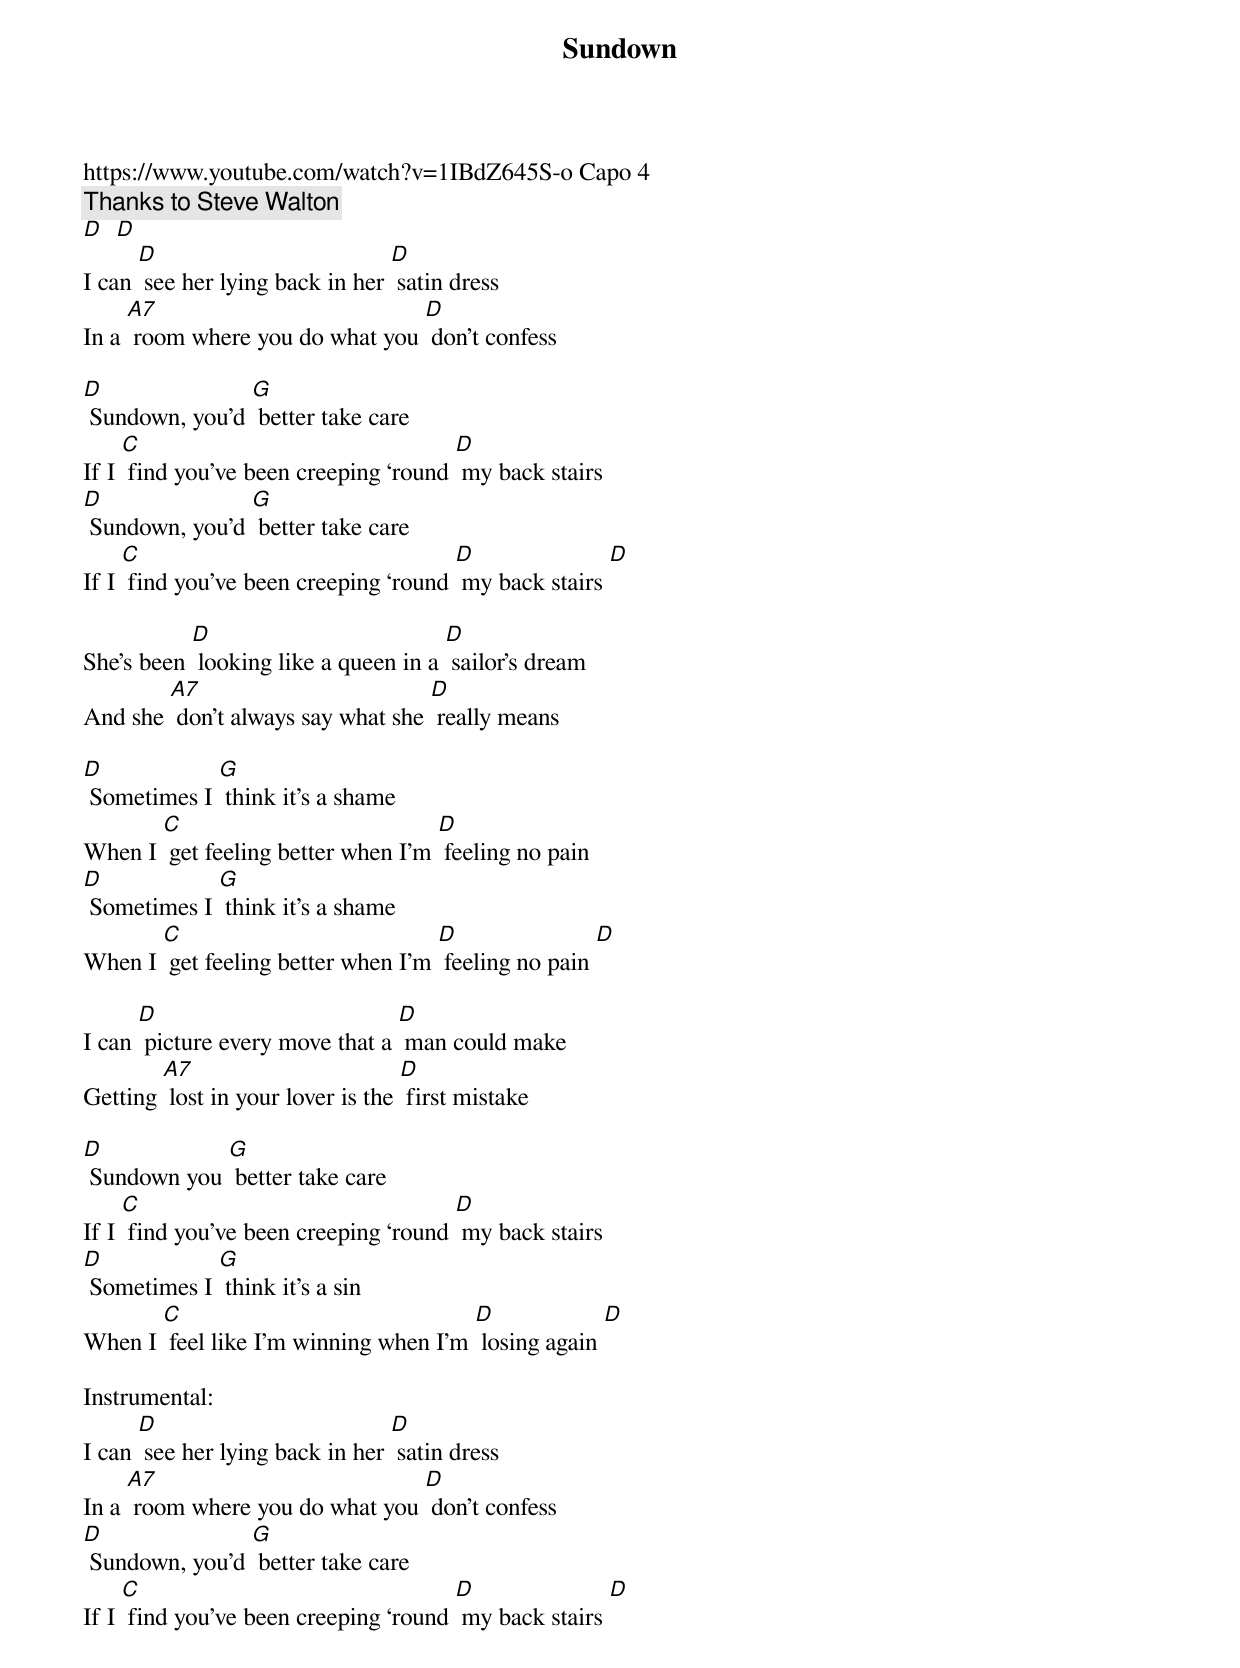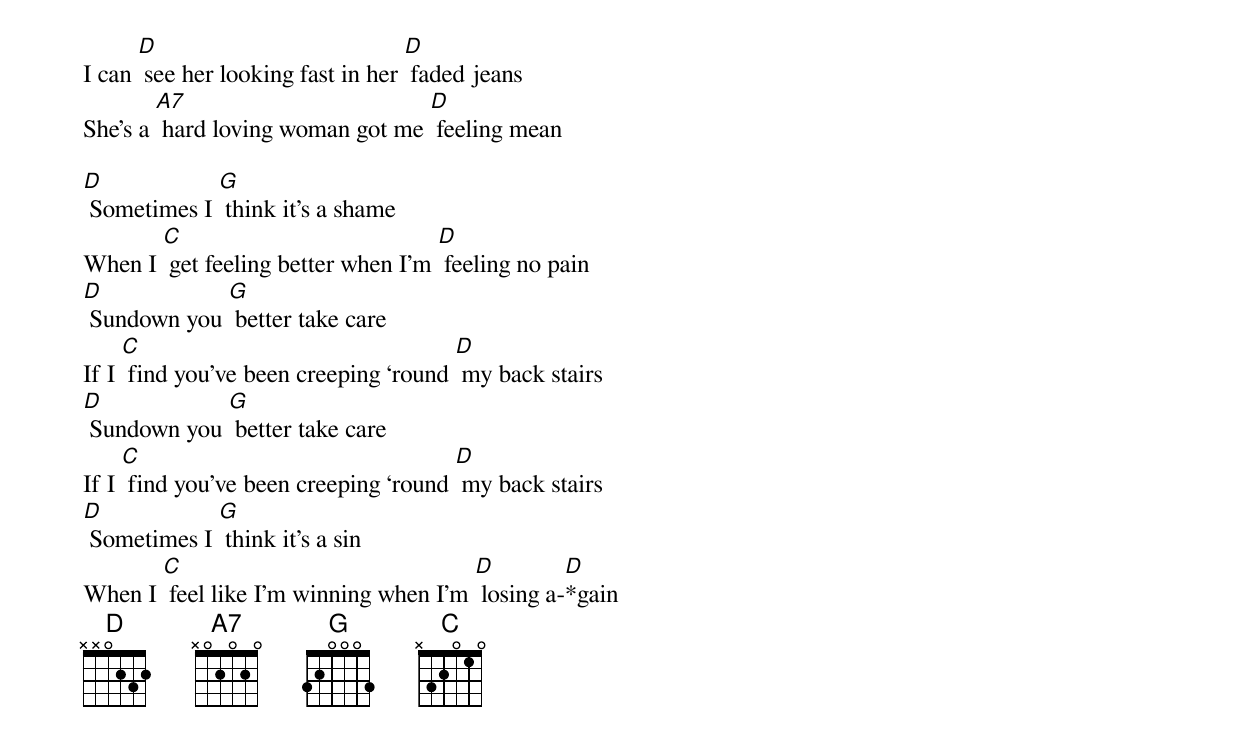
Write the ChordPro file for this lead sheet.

{t: Sundown}
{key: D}
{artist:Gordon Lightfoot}
https://www.youtube.com/watch?v=1IBdZ645S-o Capo 4
{c: Thanks to Steve Walton}
[D]  [D]
I can [D] see her lying back in her [D] satin dress
In a [A7] room where you do what you [D] don’t confess

[D] Sundown, you’d [G] better take care
If I [C] find you’ve been creeping ‘round [D] my back stairs
[D] Sundown, you’d [G] better take care
If I [C] find you’ve been creeping ‘round [D] my back stairs [D]

She’s been [D] looking like a queen in a [D] sailor’s dream
And she [A7] don’t always say what she [D] really means

[D] Sometimes I [G] think it’s a shame
When I [C] get feeling better when I’m [D] feeling no pain
[D] Sometimes I [G] think it’s a shame
When I [C] get feeling better when I’m [D] feeling no pain [D]

I can [D] picture every move that a [D] man could make
Getting [A7] lost in your lover is the [D] first mistake

[D] Sundown you [G] better take care
If I [C] find you’ve been creeping ‘round [D] my back stairs
[D] Sometimes I [G] think it’s a sin
When I [C] feel like I’m winning when I’m [D] losing again [D]

Instrumental:
I can [D] see her lying back in her [D] satin dress
In a [A7] room where you do what you [D] don’t confess
[D] Sundown, you’d [G] better take care
If I [C] find you’ve been creeping ‘round [D] my back stairs [D]
{c: }
I can [D] see her looking fast in her [D] faded jeans
She’s a [A7] hard loving woman got me [D] feeling mean

[D] Sometimes I [G] think it’s a shame
When I [C] get feeling better when I’m [D] feeling no pain
[D] Sundown you [G] better take care
If I [C] find you’ve been creeping ‘round [D] my back stairs
[D] Sundown you [G] better take care
If I [C] find you’ve been creeping ‘round [D] my back stairs
[D] Sometimes I [G] think it’s a sin
When I [C] feel like I’m winning when I’m [D] losing a-[D]*gain
